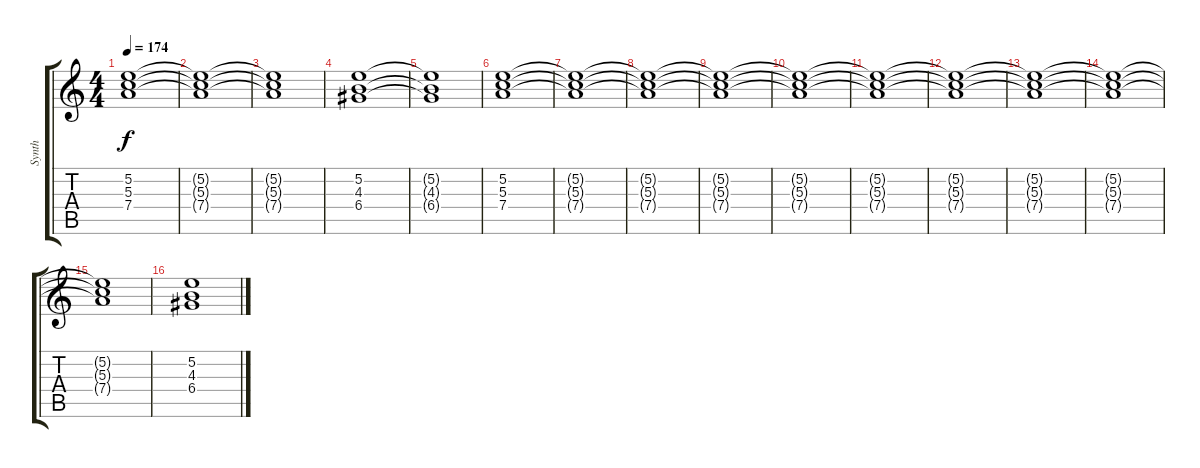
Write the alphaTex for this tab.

\track ("Synth" "Synth") {instrument synthstrings1}
\staff {score tabs}
\tuning (E5 B4 G4 D4 A3 E3) {hide}
\ts (4 4)
\tempo 174
\clef g2
\ks c
(5.2{t} 5.3{t} 7.4{t}).1{dy f} |
(5.2{t} 5.3{t} 7.4{t}).1 |
(5.2{t} 5.3{t} 7.4{t}).1 |
(5.2 4.3 6.4).1 |
(5.2{t} 4.3{t} 6.4{t}).1 |
(5.2 5.3 7.4).1 |
(5.2{t} 5.3{t} 7.4{t}).1 |
(5.2{t} 5.3{t} 7.4{t}).1 |
(5.2{t} 5.3{t} 7.4{t}).1 |
(5.2{t} 5.3{t} 7.4{t}).1 |
(5.2{t} 5.3{t} 7.4{t}).1 |
(5.2{t} 5.3{t} 7.4{t}).1 |
(5.2{t} 5.3{t} 7.4{t}).1 |
(5.2{t} 5.3{t} 7.4{t}).1 |
(5.2{t} 5.3{t} 7.4{t}).1 |
(5.2 4.3 6.4).1
